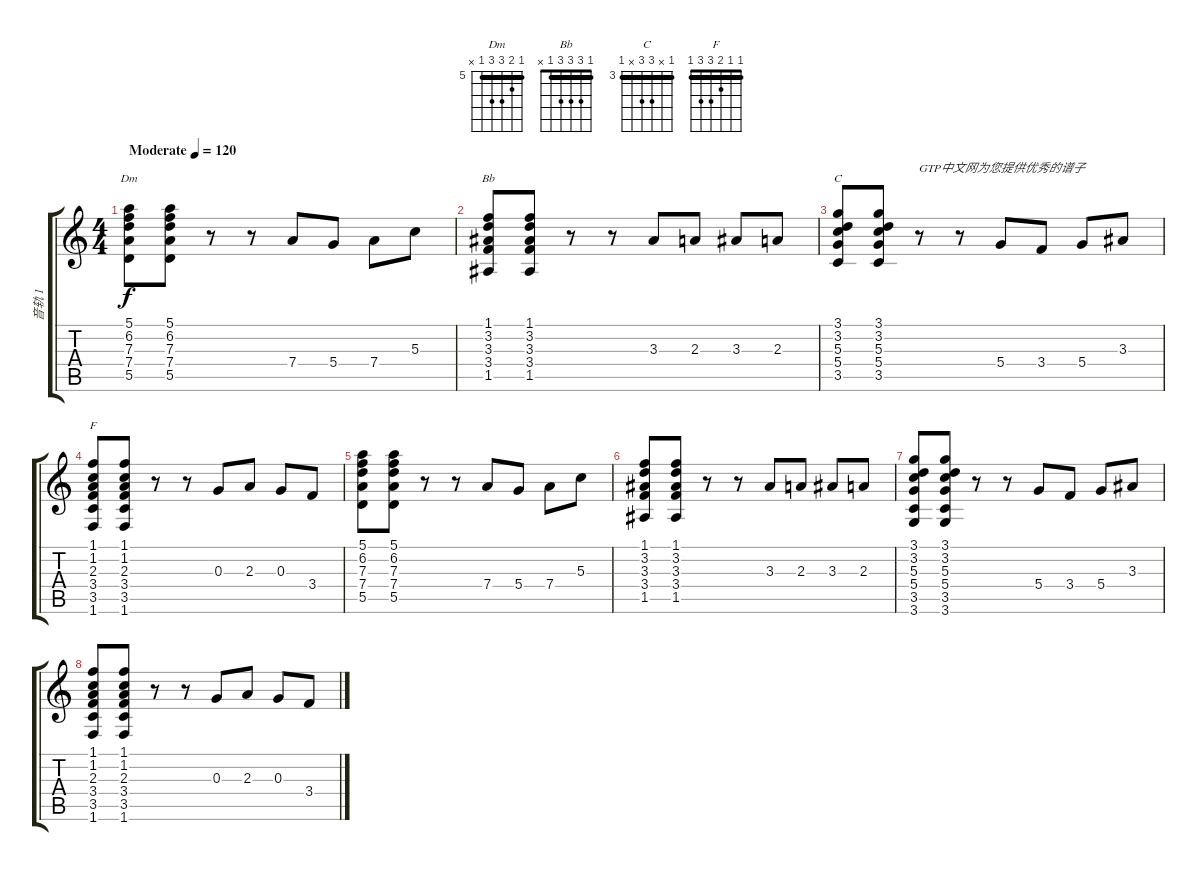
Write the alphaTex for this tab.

\track ("音轨 1" "音轨 1") {instrument distortionguitar}
\staff {score tabs}
\tuning (E4 B3 G3 D3 A2 E2) {hide}
\chord ("Dm" 5 6 7 7 5 x) {firstfret 5 barre 5}
\chord ("Bb" 1 3 3 3 1 x) {barre 1}
\chord ("C" 3 x 5 5 x 3) {firstfret 3 barre 3}
\chord ("F" 1 1 2 3 3 1) {barre 1}
\ts (4 4)
\tempo (120 "Moderate")
\clef g2
\ks c
(5.1 6.2 7.3 7.4 5.5).8{ch "Dm" dy f instrument distortionguitar} (5.1 6.2 7.3 7.4 5.5).8 r.8 r.8 7.4.8 5.4.8 7.4.8 5.3.8 |
(1.1 3.2 3.3 3.4 1.5).8{ch "Bb"} (1.1 3.2 3.3 3.4 1.5).8 r.8 r.8 3.3.8 2.3.8 3.3.8 2.3.8 |
(3.1 3.2 5.3 5.4 3.5).8{ch "C"} (3.1 3.2 5.3 5.4 3.5).8 r.8{txt "GTP中文网为您提供优秀的谱子"} r.8 5.4.8 3.4.8 5.4.8 3.3.8 |
(1.1 1.2 2.3 3.4 3.5 1.6).8{ch "F"} (1.1 1.2 2.3 3.4 3.5 1.6).8 r.8 r.8 0.3.8 2.3.8 0.3.8 3.4.8 |
(5.1 6.2 7.3 7.4 5.5).8 (5.1 6.2 7.3 7.4 5.5).8 r.8 r.8 7.4.8 5.4.8 7.4.8 5.3.8 |
(1.1 3.2 3.3 3.4 1.5).8 (1.1 3.2 3.3 3.4 1.5).8 r.8 r.8 3.3.8 2.3.8 3.3.8 2.3.8 |
(3.1 3.2 5.3 5.4 3.5 3.6).8 (3.1 3.2 5.3 5.4 3.5 3.6).8 r.8 r.8 5.4.8 3.4.8 5.4.8 3.3.8 |
(1.1 1.2 2.3 3.4 3.5 1.6).8 (1.1 1.2 2.3 3.4 3.5 1.6).8 r.8 r.8 0.3.8 2.3.8 0.3.8 3.4.8
